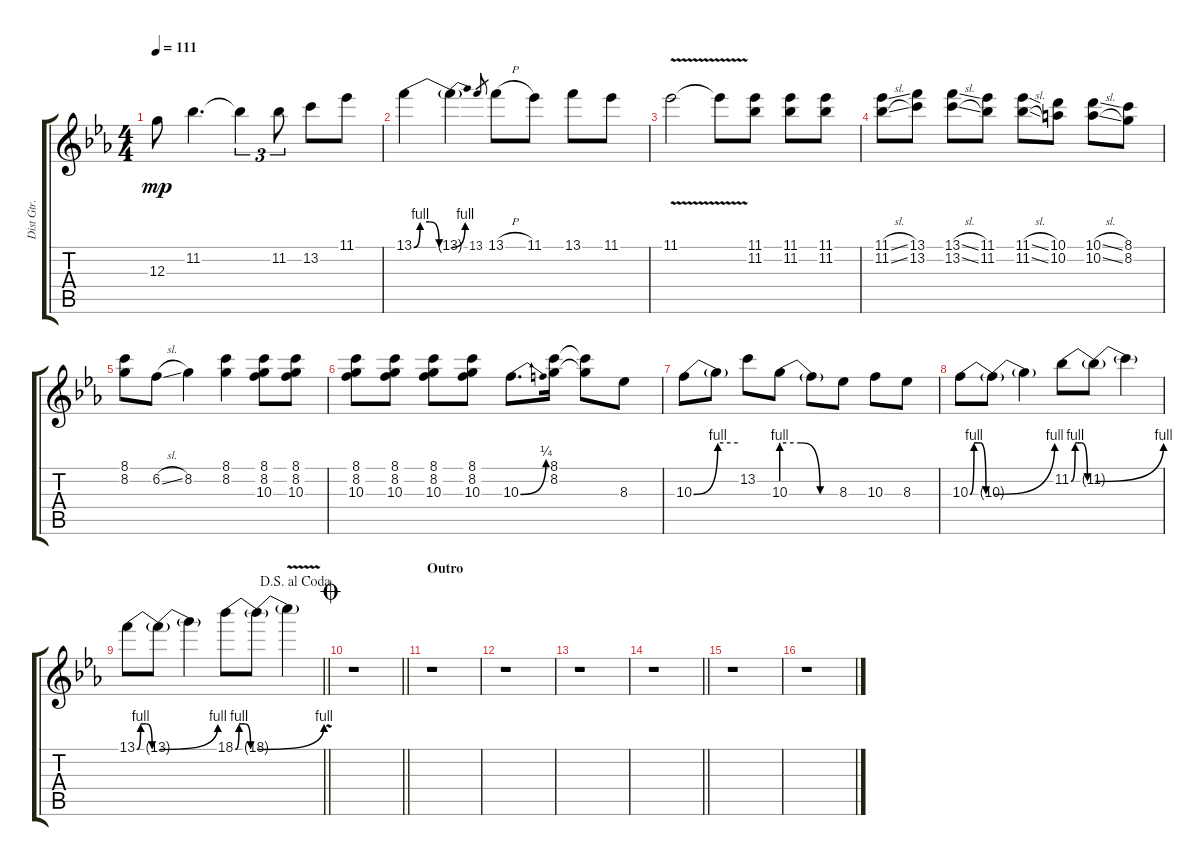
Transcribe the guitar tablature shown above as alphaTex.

\track ("Dist Gtr." "Dist Gtr.") {instrument overdrivenguitar}
\staff {score tabs}
\tuning (E4 B3 G3 D4 A3 E3) {hide}
\ts (4 4)
\tempo 111
\clef g2
\ks eb
12.3.8{dy mp} 11.2.4{d} 11.2{t}.4{tu (3 2)} 11.2.8{tu (3 2)} 13.2.8 11.1.8 |
13.1{be (custom 0 0 10 4 25 4 40 0 60 0)}.4 13.1{be (bend 0 0 60 4) t}.4 13.1.8{gr} 13.1{h}.8 11.1.8 13.1.8 11.1.8 |
11.1{v}.2 11.1{v t}.8 (11.1 11.2).8 (11.1 11.2).8 (11.1 11.2).8 |
(11.1{sl} 11.2{sl}).8 (13.1 13.2).8 (13.1{sl} 13.2{sl}).8 (11.1 11.2).8 (11.1{sl} 11.2{sl}).8 (10.1 10.2).8 (10.1{sl} 10.2{sl}).8 (8.1 8.2).8 |
(8.1 8.2).8 6.2{sl}.8 8.2.4 (8.1 8.2).4 (8.1 8.2 10.3).8 (8.1 8.2 10.3).8 |
(8.1 8.2 10.3).8 (8.1 8.2 10.3).8 (8.1 8.2 10.3).8 (8.1 8.2 10.3).8 10.3{be (bend 0 0 60 1)}.8{d} (8.1 8.2).16 (8.1{t} 8.2{t}).8 8.3.8 |
10.3{be (bend 0 0 60 4)}.8 10.3{be (hold 0 4 60 4) t}.8 13.2.8 10.3{be (custom 0 4 20 4 40 0 60 0)}.8 10.3{t}.8 8.3.8 10.3.8 8.3.8 |
10.3{be (custom 0 0 10 4 25 4 40 0 60 0)}.8 10.3{be (bend 0 0 60 4) t}.8 10.3{t}.4 11.2{be (custom 0 0 10 4 25 4 40 0 60 0)}.8 11.2{be (bend 0 0 60 4) t}.8 11.2{t}.4 |
\jump dalsegnoalcoda
\barLineRight lightlight
13.1{be (custom 0 0 10 4 25 4 40 0 60 0)}.8 13.1{be (bend 0 0 60 4) t}.8 13.1{t}.4 18.1{be (custom 0 0 10 4 25 4 40 0 60 0)}.8 18.1{be (bend 0 0 60 4) t}.8 18.1{v t}.4 |
\jump coda
\barLineRight lightlight
r.1 |
\section ("" "Outro")
r.1 |
r.1 |
r.1 |
\barLineRight lightlight
r.1 |
r.1 |
r.1
